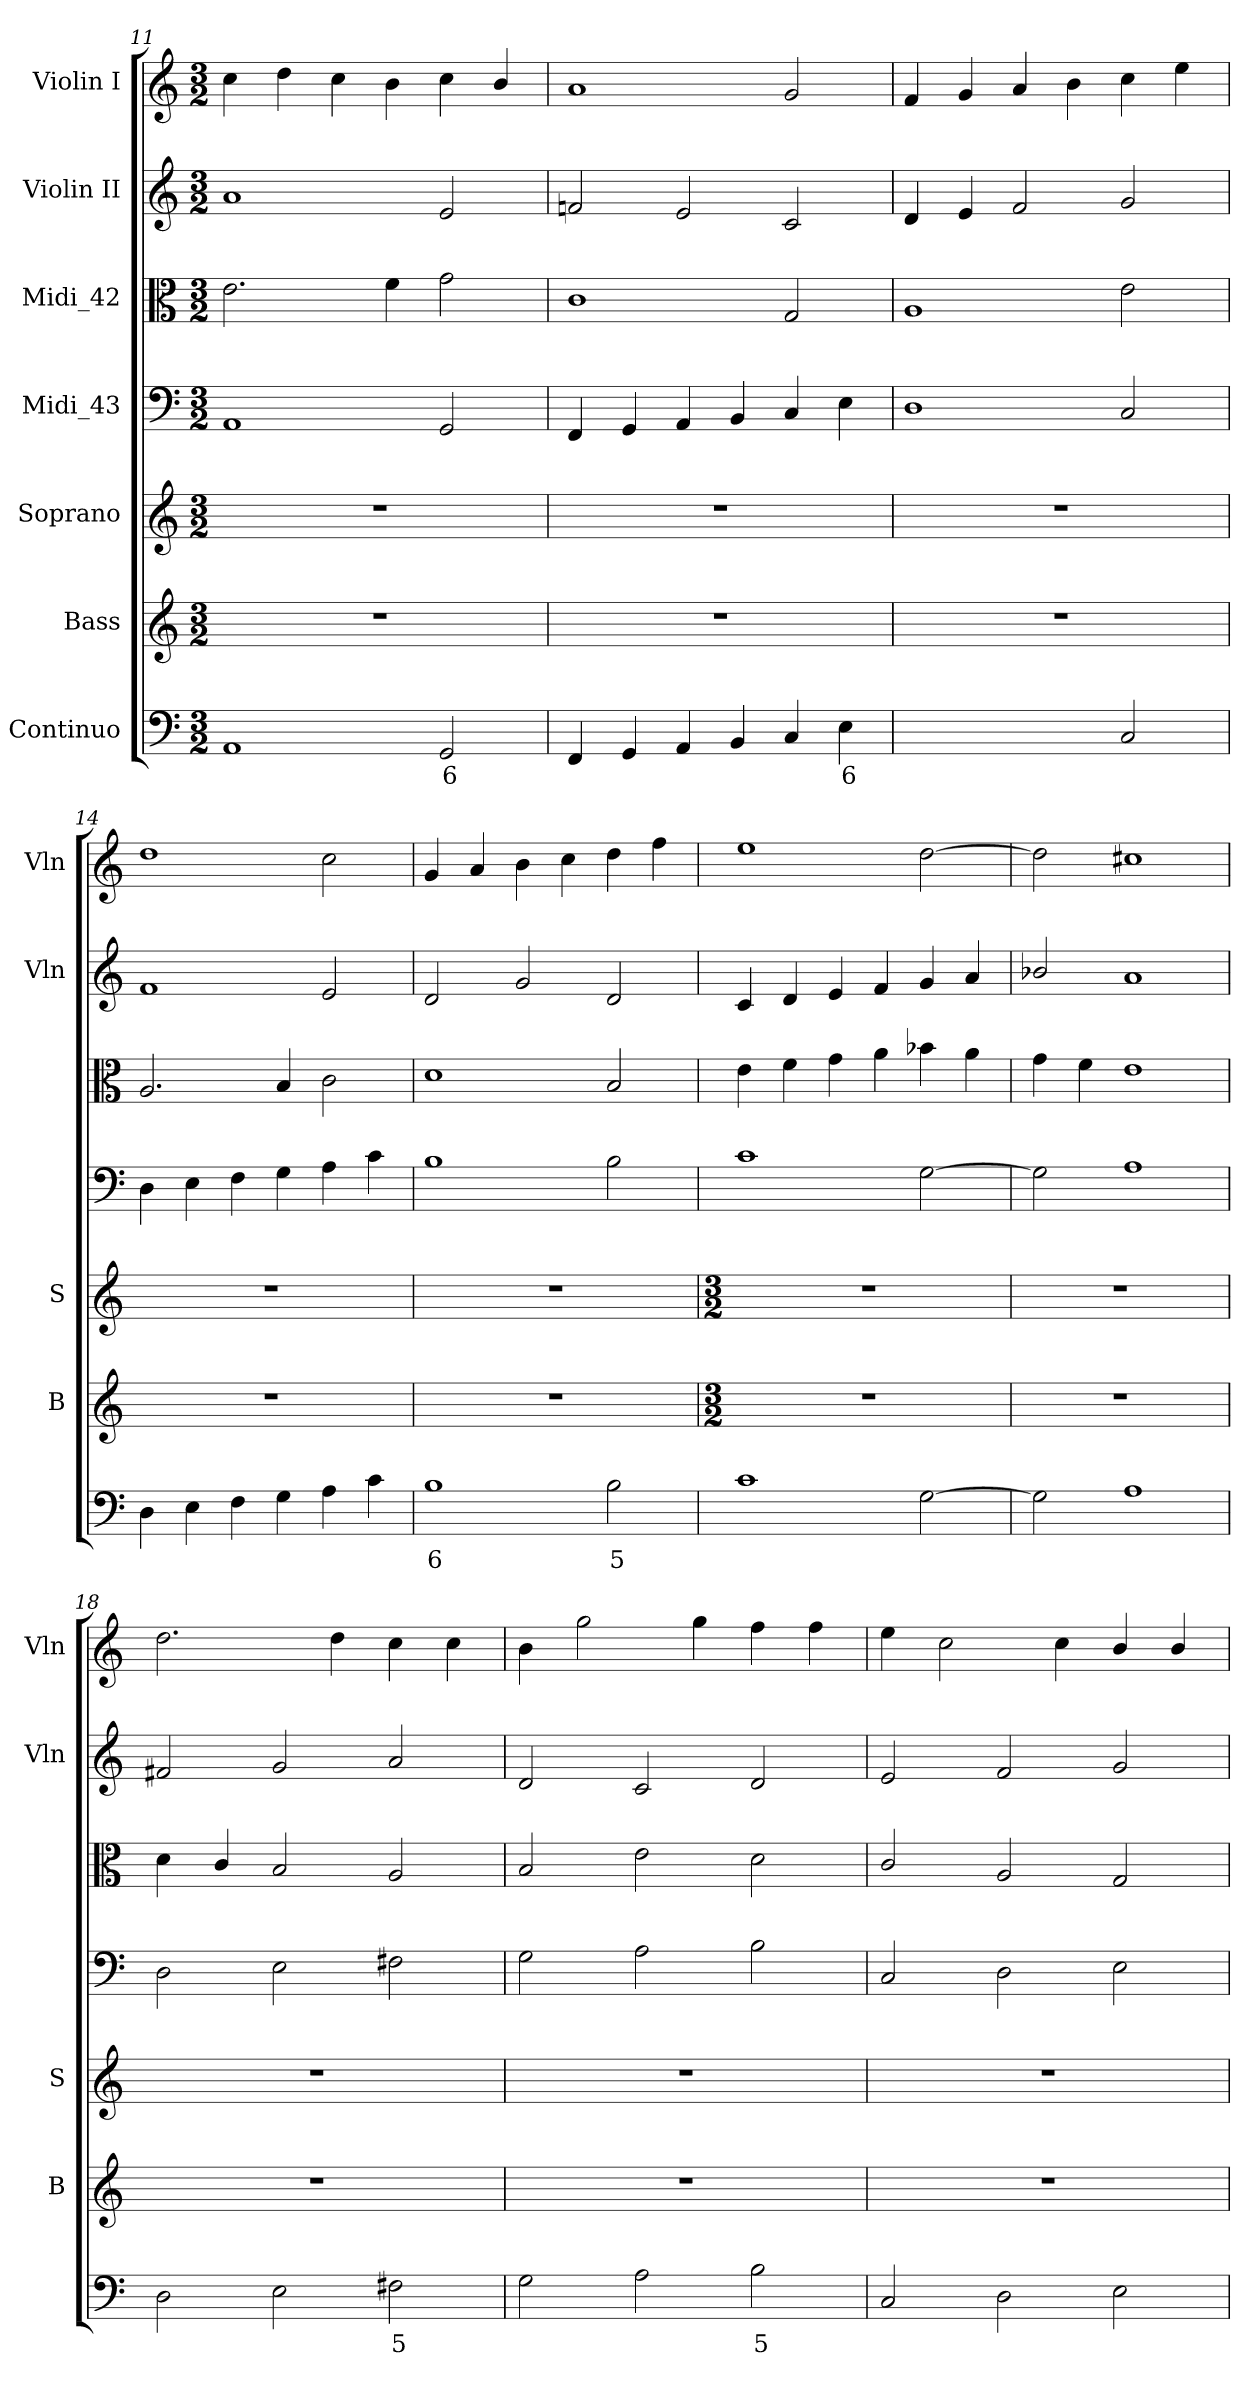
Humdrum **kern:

**kern	**text	**kern	**kern	**kern	**kern	**kern	**kern
*part7	*part7	*part6	*part5	*part4	*part3	*part2	*part1
*staff7	*staff7	*staff6	*staff5	*staff4	*staff3	*staff2	*staff1
*I"Continuo	*	*I"Bass	*I"Soprano	*I"Midi_43	*I"Midi_42	*I"Violin II	*I"Violin I
*	*	*I'B	*I'S	*	*	*I'Vln	*I'Vln
*clefF4	*	*clefG2	*clefG2	*clefF4	*clefC3	*clefG2	*clefG2
*k[]	*	*k[]	*k[]	*k[]	*k[]	*k[]	*k[]
*M3/2	*	*M3/2	*M3/2	*M3/2	*M3/2	*M3/2	*M3/2
=11	=11	=11	=11	=11	=11	=11	=11
1AA	.	1.r	1.r	1AA	2.e\	1a	4cc\
.	.	.	.	.	.	.	4dd\
.	.	.	.	.	.	.	4cc\
.	.	.	.	.	4f\	.	4b\
!	!LO:LY:b	!	!	!	!	!	!
2GG/	6	.	.	2GG/	2g\	2e/	4cc\
.	.	.	.	.	.	.	4b/
=12	=12	=12	=12	=12	=12	=12	=12
4FF/	.	1.r	1.r	4FF/	1c	2fn/	1a
4GG/	.	.	.	4GG/	.	.	.
4AA/	.	.	.	4AA/	.	2e/	.
4BB/	.	.	.	4BB/	.	.	.
4C/	.	.	.	4C/	2G/	2c/	2g/
!	!LO:LY:b	!	!	!	!	!	!
4E\	6	.	.	4E\	.	.	.
=13	=13	=13	=13	=13	=13	=13	=13
!	!LO:LY:b	!	!	!	!	!	!
[2D/yy	5	1.r	1.r	1D	1A	4d/	4f/
.	.	.	.	.	.	4e/	4g/
!	!LO:LY:b	!	!	!	!	!	!
2D/yy]	6	.	.	.	.	2f/	4a/
.	.	.	.	.	.	.	4b\
2C/	.	.	.	2C/	2e\	2g/	4cc\
.	.	.	.	.	.	.	4ee\
=14	=14	=14	=14	=14	=14	=14	=14
4D\	.	1.r	1.r	4D\	2.A/	1f	1dd
4E\	.	.	.	4E\	.	.	.
4F\	.	.	.	4F\	.	.	.
4G\	.	.	.	4G\	4B/	.	.
4A\	.	.	.	4A\	2c\	2e/	2cc\
4c\	.	.	.	4c\	.	.	.
!!LO:LB:g=z
=15	=15	=15	=15	=15	=15	=15	=15
!	!LO:LY:b	!	!	!	!	!	!
1B	6	1.r	1.r	1B	1d	2d/	4g/
.	.	.	.	.	.	.	4a/
.	.	.	.	.	.	2g/	4b\
.	.	.	.	.	.	.	4cc\
!	!LO:LY:b	!	!	!	!	!	!
2B\	5	.	.	2B\	2B/	2d/	4dd\
.	.	.	.	.	.	.	4ff\
!!LO:PB:g=z
=16	=16	=16	=16	=16	=16	=16	=16
*	*	*M3/2	*M3/2	*	*	*	*
1c	.	1.r	1.r	1c	4e\	4c/	1ee
.	.	.	.	.	4f\	4d/	.
.	.	.	.	.	4g\	4e/	.
.	.	.	.	.	4a\	4f/	.
[2G\	.	.	.	[2G\	4b-X\	4g/	[2dd\
.	.	.	.	.	4a\	4a/	.
=17	=17	=17	=17	=17	=17	=17	=17
2G\]	.	1.r	1.r	2G\]	4g\	2b-X/	2dd\]
.	.	.	.	.	4f\	.	.
1A	.	.	.	1A	1e	1a	1cc#X
=18	=18	=18	=18	=18	=18	=18	=18
2D\	.	1.r	1.r	2D\	4d\	2f#X/	2.dd\
.	.	.	.	.	4c/	.	.
2E\	.	.	.	2E\	2B/	2g/	.
.	.	.	.	.	.	.	4dd\
!	!LO:LY:b	!	!	!	!	!	!
2F#X\	5	.	.	2F#X\	2A/	2a/	4cc\
.	.	.	.	.	.	.	4cc\
=19	=19	=19	=19	=19	=19	=19	=19
2G\	.	1.r	1.r	2G\	2B/	2d/	4b\
.	.	.	.	.	.	.	2gg\
2A\	.	.	.	2A\	2e\	2c/	.
.	.	.	.	.	.	.	4gg\
!	!LO:LY:b	!	!	!	!	!	!
2B\	5	.	.	2B\	2d\	2d/	4ff\
.	.	.	.	.	.	.	4ff\
=20	=20	=20	=20	=20	=20	=20	=20
2C/	.	1.r	1.r	2C/	2c/	2e/	4ee\
.	.	.	.	.	.	.	2cc\
2D\	.	.	.	2D\	2A/	2f/	.
.	.	.	.	.	.	.	4cc\
2E\	.	.	.	2E\	2G/	2g/	4b/
.	.	.	.	.	.	.	4b/
=	=	=	=	=	=	=	=
*-	*-	*-	*-	*-	*-	*-	*-
